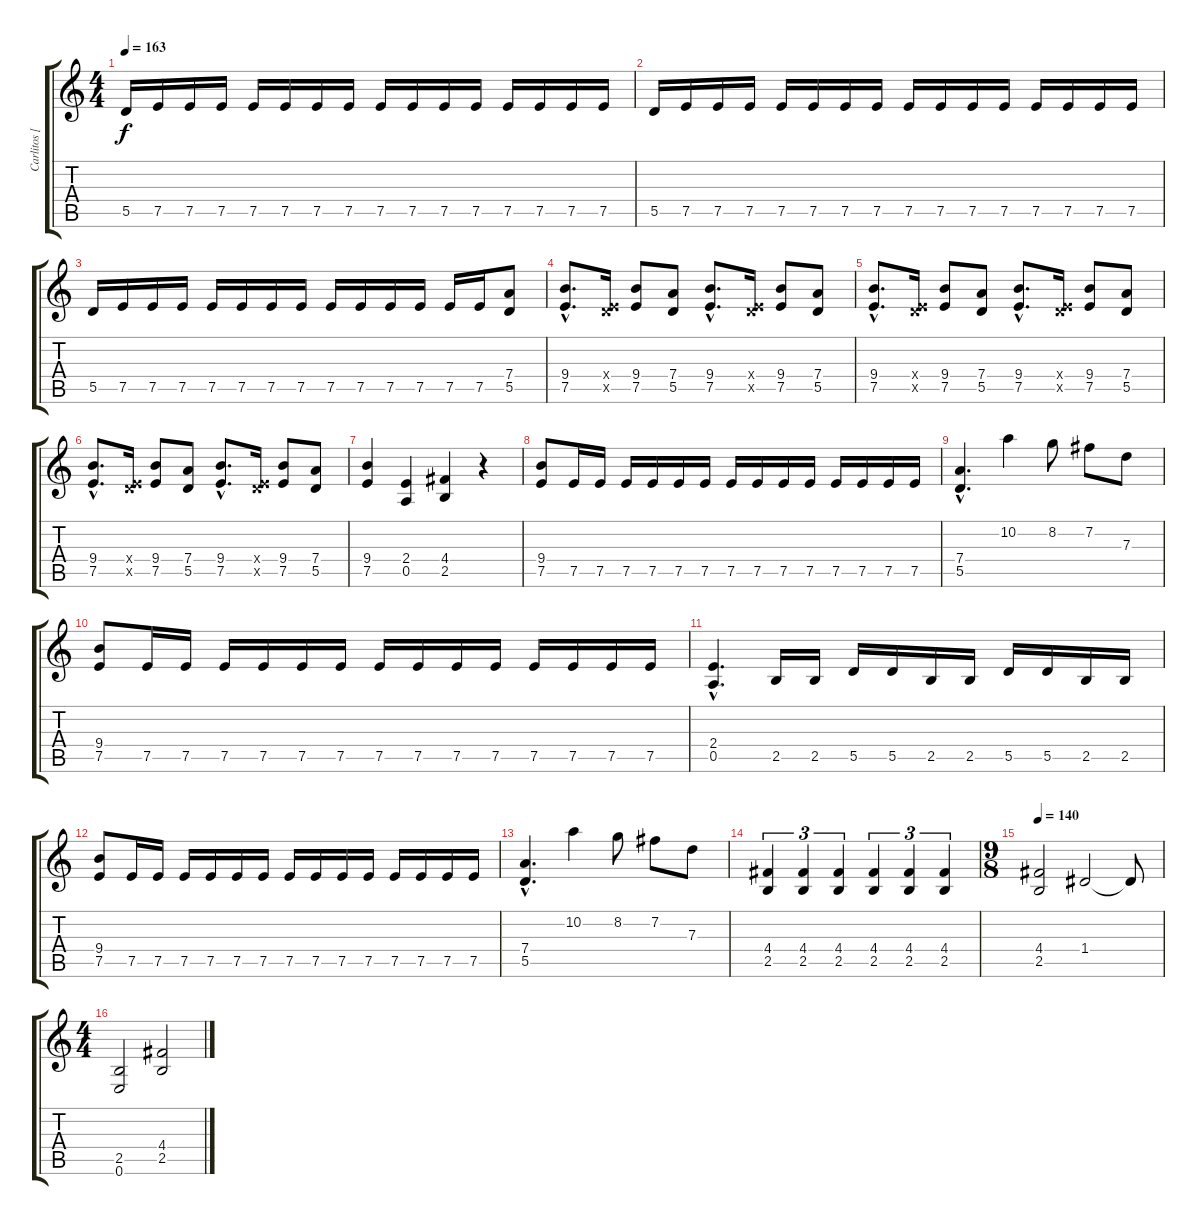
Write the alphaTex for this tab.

\track ("Carlitos [guitarra]" "Carlitos [") {instrument distortionguitar}
\staff {score tabs}
\tuning (E4 B3 G3 D3 A2 E2) {hide}
\ts (4 4)
\tempo 163
\clef g2
\ks c
5.5.16{dy f} 7.5.16 7.5.16 7.5.16 7.5.16 7.5.16 7.5.16 7.5.16 7.5.16 7.5.16 7.5.16 7.5.16 7.5.16 7.5.16 7.5.16 7.5.16 |
5.5.16 7.5.16 7.5.16 7.5.16 7.5.16 7.5.16 7.5.16 7.5.16 7.5.16 7.5.16 7.5.16 7.5.16 7.5.16 7.5.16 7.5.16 7.5.16 |
5.5.16 7.5.16 7.5.16 7.5.16 7.5.16 7.5.16 7.5.16 7.5.16 7.5.16 7.5.16 7.5.16 7.5.16 7.5.16 7.5.16 (7.4 5.5).8 |
(9.4{hac} 7.5{hac}).8{d} (0.4{x} 7.5{x}).16 (9.4 7.5).8 (7.4 5.5).8 (9.4{hac} 7.5{hac}).8{d} (0.4{x} 7.5{x}).16 (9.4 7.5).8 (7.4 5.5).8 |
(9.4{hac} 7.5{hac}).8{d} (0.4{x} 7.5{x}).16 (9.4 7.5).8 (7.4 5.5).8 (9.4{hac} 7.5{hac}).8{d} (0.4{x} 7.5{x}).16 (9.4 7.5).8 (7.4 5.5).8 |
(9.4{hac} 7.5{hac}).8{d} (0.4{x} 7.5{x}).16 (9.4 7.5).8 (7.4 5.5).8 (9.4{hac} 7.5{hac}).8{d} (0.4{x} 7.5{x}).16 (9.4 7.5).8 (7.4 5.5).8 |
(9.4 7.5).4 (2.4 0.5).4 (4.4 2.5).4 r.4 |
(9.4 7.5).8 7.5.16 7.5.16 7.5.16 7.5.16 7.5.16 7.5.16 7.5.16 7.5.16 7.5.16 7.5.16 7.5.16 7.5.16 7.5.16 7.5.16 |
(7.4{hac} 5.5{hac}).4{d} 10.2.4 8.2.8 7.2.8 7.3.8 |
(9.4 7.5).8 7.5.16 7.5.16 7.5.16 7.5.16 7.5.16 7.5.16 7.5.16 7.5.16 7.5.16 7.5.16 7.5.16 7.5.16 7.5.16 7.5.16 |
(2.4{hac} 0.5{hac}).4{d} 2.5.16 2.5.16 5.5.16 5.5.16 2.5.16 2.5.16 5.5.16 5.5.16 2.5.16 2.5.16 |
(9.4 7.5).8 7.5.16 7.5.16 7.5.16 7.5.16 7.5.16 7.5.16 7.5.16 7.5.16 7.5.16 7.5.16 7.5.16 7.5.16 7.5.16 7.5.16 |
(7.4{hac} 5.5{hac}).4{d} 10.2.4 8.2.8 7.2.8 7.3.8 |
(4.4 2.5).4{tu (3 2)} (4.4 2.5).4{tu (3 2)} (4.4 2.5).4{tu (3 2)} (4.4 2.5).4{tu (3 2)} (4.4 2.5).4{tu (3 2)} (4.4 2.5).4{tu (3 2)} |
\ts (9 8)
\tempo 140
(4.4 2.5).2 1.4.2 1.4{t}.8 |
\ts (4 4)
(2.5 0.6).2 (4.4 2.5).2
